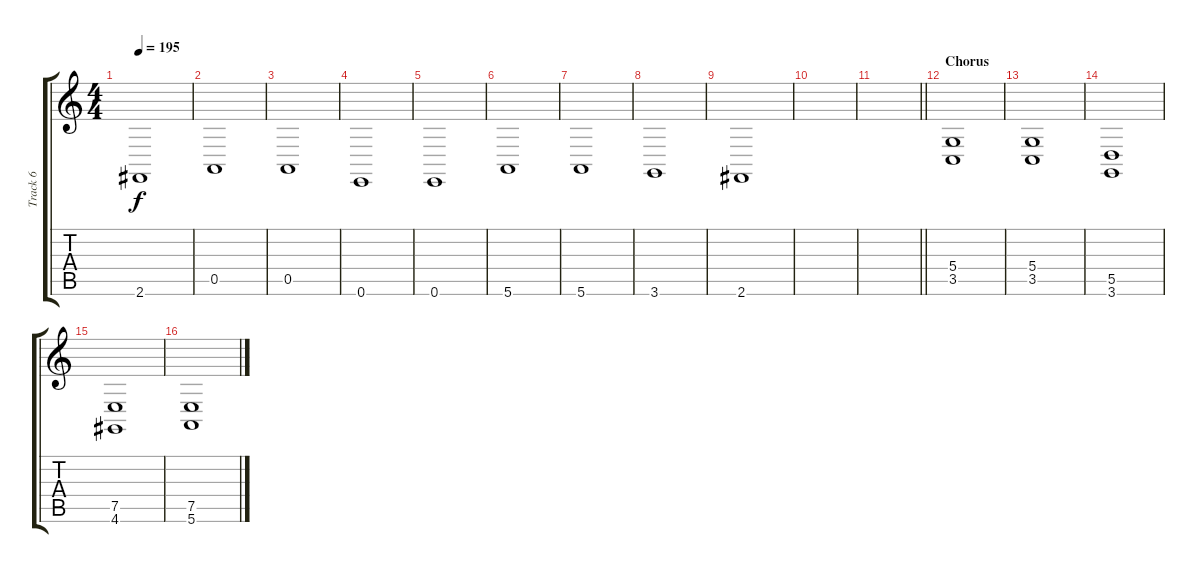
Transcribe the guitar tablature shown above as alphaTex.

\track ("Track 6" "Track 6") {instrument lead2sawtooth}
\staff {score tabs}
\tuning (E4 B3 G3 D3 A2 E2) {hide}
\ts (4 4)
\tempo 195
\clef g2
\ks c
2.6.1{dy f} |
0.5.1 |
0.5.1 |
0.6.1 |
0.6.1 |
5.6.1 |
5.6.1 |
3.6.1 |
2.6.1 |
|
\barLineRight lightlight
|
\section ("" "Chorus")
(5.4 3.5).1 |
(5.4 3.5).1 |
(5.5 3.6).1 |
(7.5 4.6).1 |
(7.5 5.6).1
